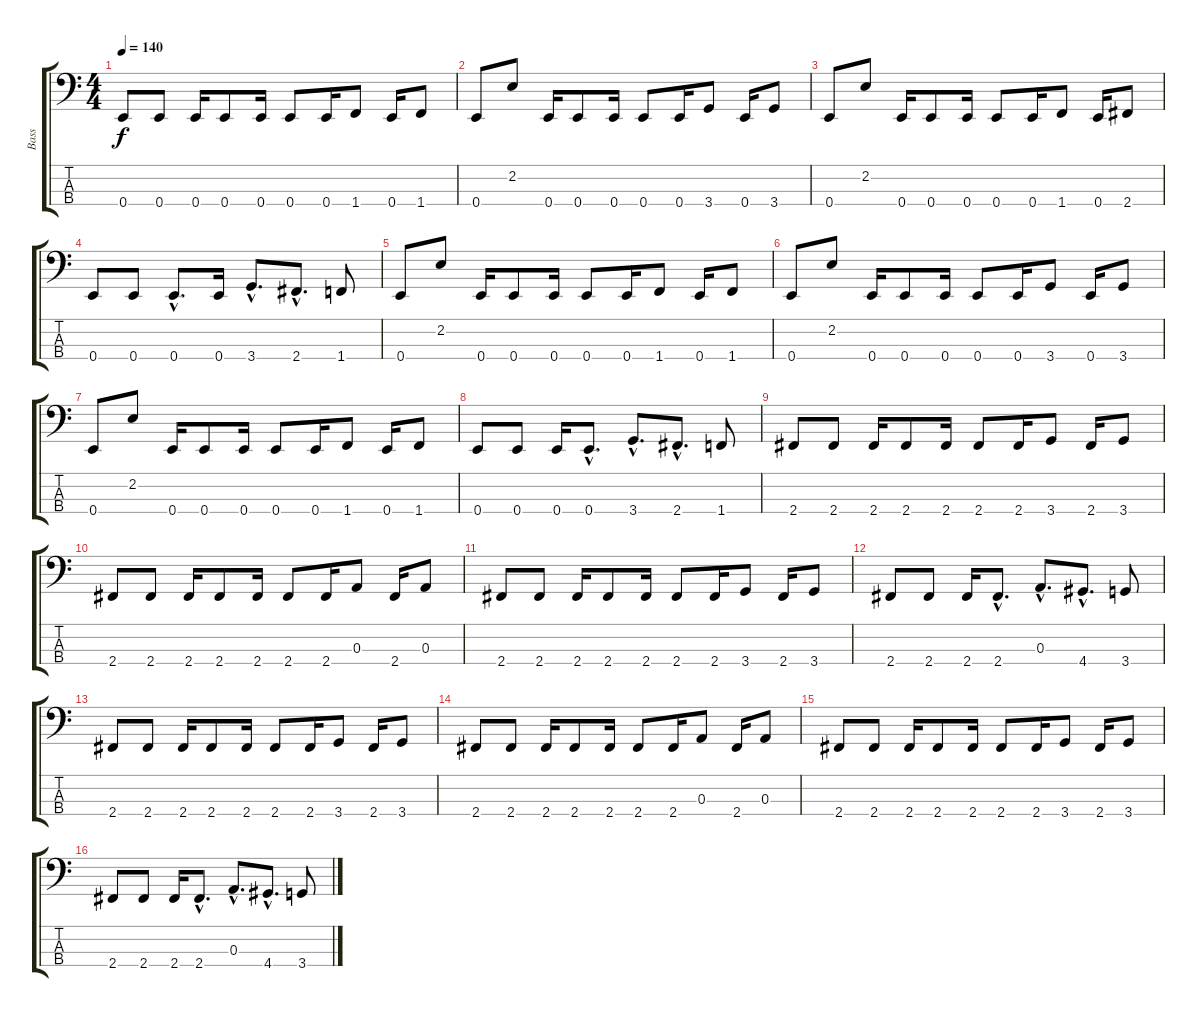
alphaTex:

\track ("Bass" "Bass") {instrument electricbasspick}
\staff {score tabs}
\tuning (G2 D2 A1 E1) {hide}
\ts (4 4)
\tempo 140
\clef f4
\ks c
0.4.8{dy f} 0.4.8 0.4.16 0.4.8 0.4.16 0.4.8 0.4.16 1.4.8 0.4.16 1.4.8 |
0.4.8 2.2.8 0.4.16 0.4.8 0.4.16 0.4.8 0.4.16 3.4.8 0.4.16 3.4.8 |
0.4.8 2.2.8 0.4.16 0.4.8 0.4.16 0.4.8 0.4.16 1.4.8 0.4.16 2.4.8 |
0.4.8 0.4.8 0.4{hac}.8{d} 0.4.16 3.4{hac}.8{d} 2.4{hac}.8{d} 1.4.8 |
0.4.8 2.2.8 0.4.16 0.4.8 0.4.16 0.4.8 0.4.16 1.4.8 0.4.16 1.4.8 |
0.4.8 2.2.8 0.4.16 0.4.8 0.4.16 0.4.8 0.4.16 3.4.8 0.4.16 3.4.8 |
0.4.8 2.2.8 0.4.16 0.4.8 0.4.16 0.4.8 0.4.16 1.4.8 0.4.16 1.4.8 |
0.4.8 0.4.8 0.4.16 0.4{hac}.8{d} 3.4{hac}.8{d} 2.4{hac}.8{d} 1.4.8 |
2.4.8 2.4.8 2.4.16 2.4.8 2.4.16 2.4.8 2.4.16 3.4.8 2.4.16 3.4.8 |
2.4.8 2.4.8 2.4.16 2.4.8 2.4.16 2.4.8 2.4.16 0.3.8 2.4.16 0.3.8 |
2.4.8 2.4.8 2.4.16 2.4.8 2.4.16 2.4.8 2.4.16 3.4.8 2.4.16 3.4.8 |
2.4.8 2.4.8 2.4.16 2.4{hac}.8{d} 0.3{hac}.8{d} 4.4{hac}.8{d} 3.4.8 |
2.4.8 2.4.8 2.4.16 2.4.8 2.4.16 2.4.8 2.4.16 3.4.8 2.4.16 3.4.8 |
2.4.8 2.4.8 2.4.16 2.4.8 2.4.16 2.4.8 2.4.16 0.3.8 2.4.16 0.3.8 |
2.4.8 2.4.8 2.4.16 2.4.8 2.4.16 2.4.8 2.4.16 3.4.8 2.4.16 3.4.8 |
2.4.8 2.4.8 2.4.16 2.4{hac}.8{d} 0.3{hac}.8{d} 4.4{hac}.8{d} 3.4.8
